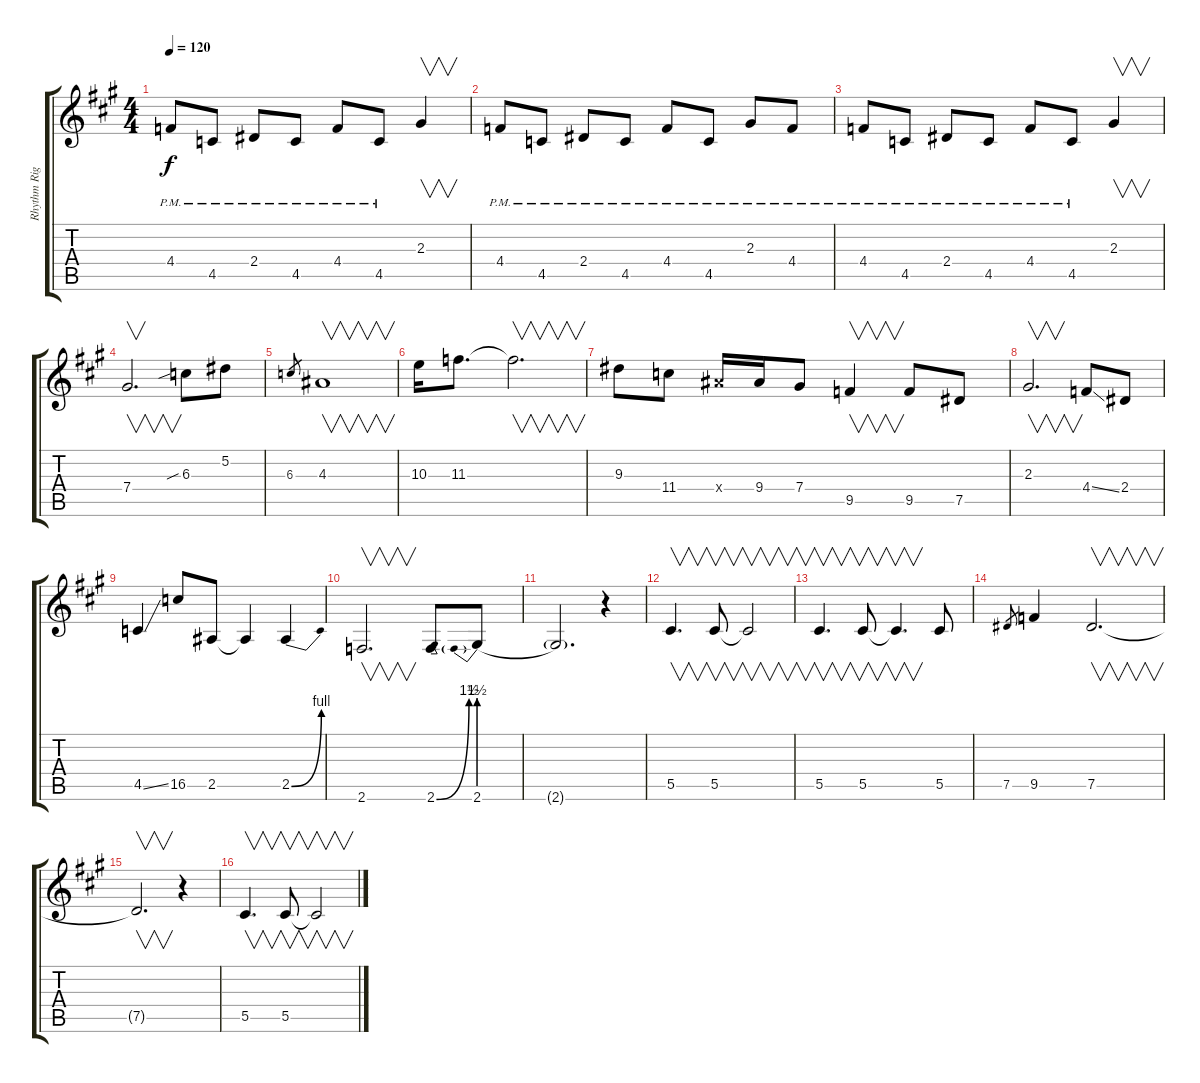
\track ("Rhythm Right" "Rhythm Rig") {instrument distortionguitar}
\staff {score tabs}
\tuning (Eb4 Bb3 Gb3 Db3 Ab2 Eb2) {hide}
\ts (4 4)
\tempo 120
\clef g2
\ks a
4.4{pm}.8{dy f} 4.5{pm}.8 2.4{pm}.8 4.5{pm}.8 4.4{pm}.8 4.5{pm}.8 2.3.4{v} |
4.4{pm}.8 4.5{pm}.8 2.4{pm}.8 4.5{pm}.8 4.4{pm}.8 4.5{pm}.8 2.3{pm}.8 4.4{pm}.8 |
4.4{pm}.8 4.5{pm}.8 2.4{pm}.8 4.5{pm}.8 4.4{pm}.8 4.5{pm}.8 2.3.4{v} |
7.4.2{v d} 6.3{sib}.8 5.2.8 |
6.3.8{gr} 4.3.1{v} |
10.3.16 11.3.8{d} 11.3{t}.2{v d} |
9.3.8 11.4.8 9.4{x}.16 9.4.16 7.4.8 9.5.4{v} 9.5.8 7.5.8 |
2.3.2{v d} 4.4{ss}.8 2.4.8 |
4.5{ss}.4 16.5.8 2.5.8 2.5{t}.4 2.5{be (bend 0 0 60 4)}.4 |
2.6.2{v d} 2.6{be (bend 0 0 60 6)}.8 2.6{be (prebend 0 6 60 6)}.8 |
2.6{t}.2{d} r.4 |
5.5.4{v d} 5.5.8{v} 5.5{t}.2{v} |
5.5.4{v d} 5.5.8{v} 5.5{t}.4{v d} 5.5.8 |
7.5.8{gr} 9.5.4 7.5.2{v d} |
7.5{t}.2{v d} r.4 |
5.5.4{v d} 5.5.8{v} 5.5{t}.2{v}
